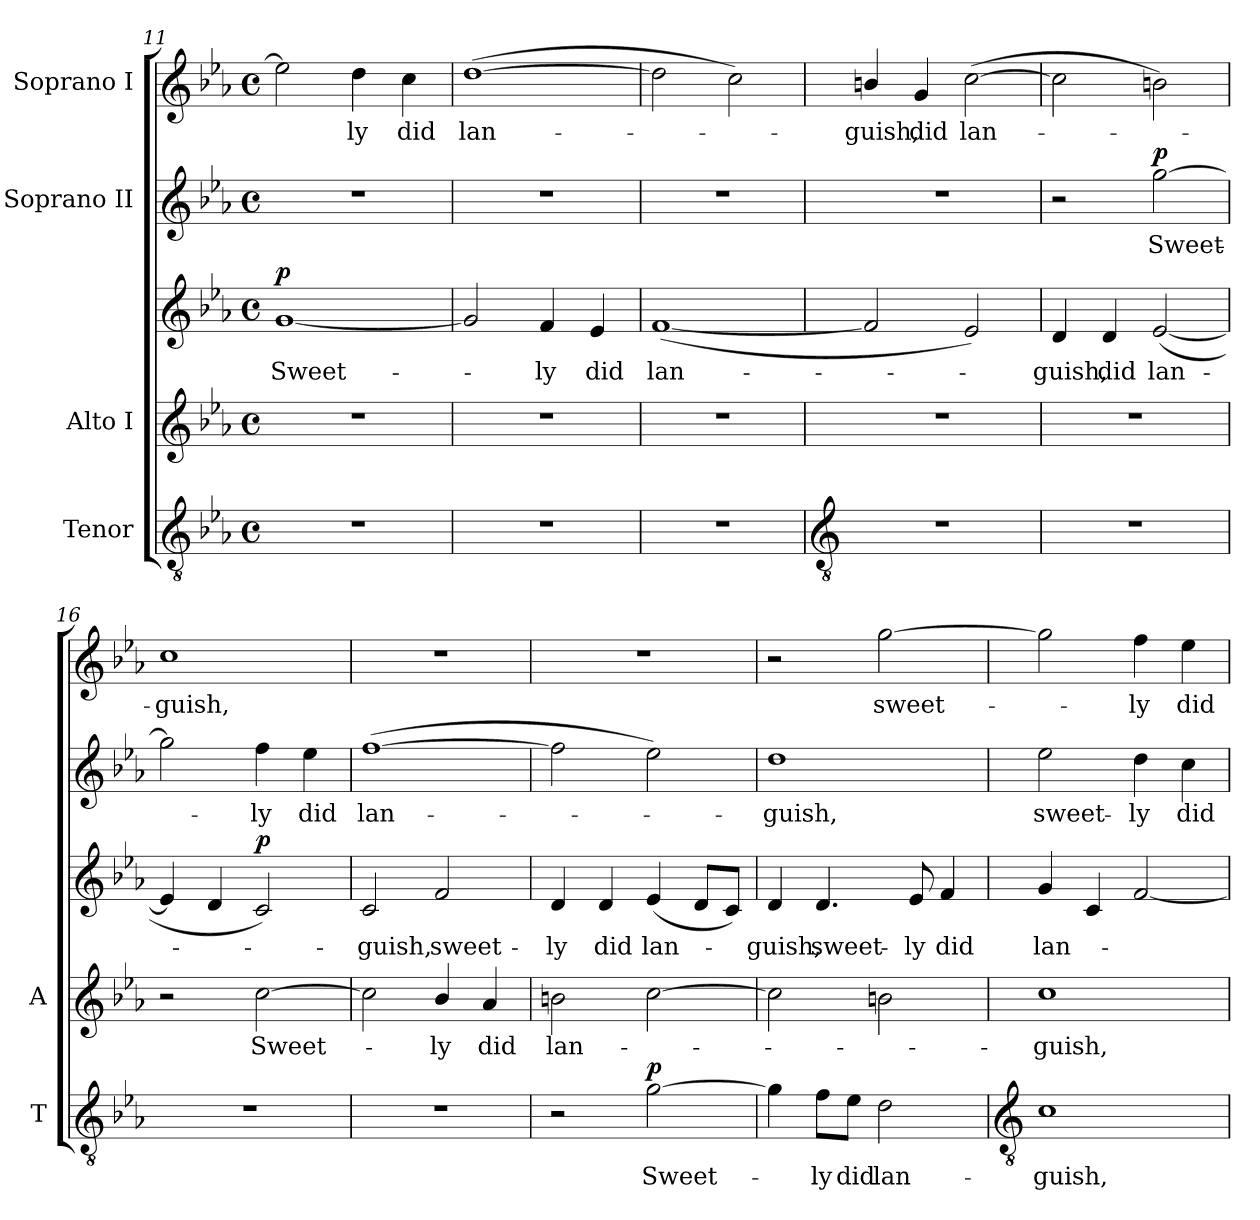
**kern	**text	**dynam	**kern	**text	**kern	**text	**dynam	**kern	**text	**dynam	**kern	**text
*part4	*part4	*part4	*part3	*part3	*part3	*part3	*part3	*part2	*part2	*part2	*part1	*part1
*staff5	*staff5	*staff5	*staff4	*staff4	*staff3	*staff3	*staff3/4	*staff2	*staff2	*staff2	*staff1	*staff1
*I"Tenor	*	*	*I"Alto I	*	*	*	*	*I"Soprano II	*	*	*I"Soprano I	*
*I'T	*	*	*I'A	*	*	*	*	*	*	*	*	*
*clefGv2	*	*	*clefG2	*	*clefG2	*	*	*clefG2	*	*	*clefG2	*
*k[b-e-a-]	*	*	*k[b-e-a-]	*	*k[b-e-a-]	*	*	*k[b-e-a-]	*	*	*k[b-e-a-]	*
*E-:	*	*	*E-:	*	*E-:	*	*	*E-:	*	*	*E-:	*
*M4/4	*	*	*M4/4	*	*M4/4	*	*	*M4/4	*	*	*M4/4	*
*met(c)	*	*	*met(c)	*	*met(c)	*	*	*met(c)	*	*	*met(c)	*
=11	=11	=11	=11	=11	=11	=11	=11	=11	=11	=11	=11	=11
!	!	!	!	!	!	!LO:LY:b	!LO:DY:b	!	!	!	!	!
1r	.	.	1r	.	[1g	Sweet-	p	1r	.	.	2ee-]	.
!	!	!	!	!	!	!	!	!	!	!	!	!LO:LY:b
.	.	.	.	.	.	.	.	.	.	.	4dd	ly
!	!	!	!	!	!	!	!	!	!	!	!	!LO:LY:b
.	.	.	.	.	.	.	.	.	.	.	4cc	did
=12	=12	=12	=12	=12	=12	=12	=12	=12	=12	=12	=12	=12
!	!	!	!	!	!	!	!	!	!	!	!	!LO:LY:b
1r	.	.	1r	.	2g]	.	.	1r	.	.	(>[1dd	lan-
!	!	!	!	!	!	!LO:LY:b	!	!	!	!	!	!
.	.	.	.	.	4f	ly	.	.	.	.	.	.
!	!	!	!	!	!	!LO:LY:b	!	!	!	!	!	!
.	.	.	.	.	4e-	did	.	.	.	.	.	.
=13	=13	=13	=13	=13	=13	=13	=13	=13	=13	=13	=13	=13
!	!	!	!	!	!	!LO:LY:b	!	!	!	!	!	!
1r	.	.	1r	.	(<[1f	lan-	.	1r	.	.	2dd]	.
.	.	.	.	.	.	.	.	.	.	.	2cc)	.
!!LO:LB:g=z
=14	=14	=14	=14	=14	=14	=14	=14	=14	=14	=14	=14	=14
*clefGv2	*	*	*	*	*	*	*	*	*	*	*	*
!	!	!	!	!	!	!	!	!	!	!	!	!LO:LY:b
1r	.	.	1r	.	2f]	.	.	1r	.	.	4bn/	guish,
!	!	!	!	!	!	!	!	!	!	!	!	!LO:LY:b
.	.	.	.	.	.	.	.	.	.	.	4g	did
!	!	!	!	!	!	!	!	!	!	!	!	!LO:LY:b
.	.	.	.	.	2e-)	.	.	.	.	.	(>[2cc	lan-
=15	=15	=15	=15	=15	=15	=15	=15	=15	=15	=15	=15	=15
!	!	!	!	!	!	!LO:LY:b	!	!	!	!	!	!
1r	.	.	1r	.	4d	guish,	.	2r	.	.	2cc]	.
!	!	!	!	!	!	!LO:LY:b	!	!	!	!	!	!
.	.	.	.	.	4d	did	.	.	.	.	.	.
!	!	!	!	!	!	!LO:LY:b	!	!	!LO:LY:b	!LO:DY:b	!	!
.	.	.	.	.	(<[2e-	lan-	.	[2gg	Sweet-	p	2bn)	.
=16	=16	=16	=16	=16	=16	=16	=16	=16	=16	=16	=16	=16
!	!	!	!	!	!	!	!	!	!	!	!	!LO:LY:b
1r	.	.	2r	.	4e-]	.	.	2gg]	.	.	1cc	guish,
.	.	.	.	.	4d	.	.	.	.	.	.	.
!	!	!	!	!LO:LY:b	!	!	!LO:DY:b=2	!	!LO:LY:b	!	!	!
.	.	.	[2cc	Sweet-	2c)	.	p	4ff	ly	.	.	.
!	!	!	!	!	!	!	!	!	!LO:LY:b	!	!	!
.	.	.	.	.	.	.	.	4ee-	did	.	.	.
=17	=17	=17	=17	=17	=17	=17	=17	=17	=17	=17	=17	=17
!	!	!	!	!	!	!LO:LY:b	!	!	!LO:LY:b	!	!	!
1r	.	.	2cc]	.	2c	guish,	.	(>[1ff	lan-	.	1r	.
!	!	!	!	!LO:LY:b	!	!LO:LY:b	!	!	!	!	!	!
.	.	.	4b-/	-ly	2f	sweet-	.	.	.	.	.	.
!	!	!	!	!LO:LY:b	!	!	!	!	!	!	!	!
.	.	.	4a-	did	.	.	.	.	.	.	.	.
=18	=18	=18	=18	=18	=18	=18	=18	=18	=18	=18	=18	=18
!	!	!	!	!LO:LY:b	!	!LO:LY:b	!	!	!	!	!	!
2r	.	.	2bn	lan-	4d	ly	.	2ff]	.	.	1r	.
!	!	!	!	!	!	!LO:LY:b	!	!	!	!	!	!
.	.	.	.	.	4d	did	.	.	.	.	.	.
!	!LO:LY:b	!LO:DY:b	!	!	!	!LO:LY:b	!	!	!	!	!	!
[2g	Sweet-	p	[2cc	.	(<4e-	lan-	.	2ee-)	.	.	.	.
.	.	.	.	.	8dL	.	.	.	.	.	.	.
.	.	.	.	.	8cJ)	.	.	.	.	.	.	.
=19	=19	=19	=19	=19	=19	=19	=19	=19	=19	=19	=19	=19
!	!	!	!	!	!	!LO:LY:b	!	!	!LO:LY:b	!	!	!
4g]	.	.	2cc]	.	4d	guish,	.	1dd	guish,	.	2r	.
!	!LO:LY:b	!	!	!	!	!LO:LY:b	!	!	!	!	!	!
8f\L	ly	.	.	.	4.d	sweet-	.	.	.	.	.	.
!	!LO:LY:b	!	!	!	!	!	!	!	!	!	!	!
8e-\J	did	.	.	.	.	.	.	.	.	.	.	.
!	!LO:LY:b	!	!	!	!	!	!	!	!	!	!	!LO:LY:b
2d	lan-	.	2bn	.	.	.	.	.	.	.	[2gg	sweet-
!	!	!	!	!	!	!LO:LY:b	!	!	!	!	!	!
.	.	.	.	.	8e-	-ly	.	.	.	.	.	.
!	!	!	!	!	!	!LO:LY:b	!	!	!	!	!	!
.	.	.	.	.	4f	did	.	.	.	.	.	.
!!LO:LB:g=z
=20	=20	=20	=20	=20	=20	=20	=20	=20	=20	=20	=20	=20
*clefGv2	*	*	*	*	*	*	*	*	*	*	*	*
!	!LO:LY:b	!	!	!LO:LY:b	!	!LO:LY:b	!	!	!LO:LY:b	!	!	!
1c	-guish,	.	1cc	guish,	4g	lan-	.	2ee-	sweet-	.	2gg]	.
.	.	.	.	.	4c	.	.	.	.	.	.	.
!	!	!	!	!	!	!	!	!	!LO:LY:b	!	!	!LO:LY:b
.	.	.	.	.	[2f	.	.	4dd	-ly	.	4ff	ly
!	!	!	!	!	!	!	!	!	!LO:LY:b	!	!	!LO:LY:b
.	.	.	.	.	.	.	.	4cc	did	.	4ee-	did
=	=	=	=	=	=	=	=	=	=	=	=	=
*-	*-	*-	*-	*-	*-	*-	*-	*-	*-	*-	*-	*-
